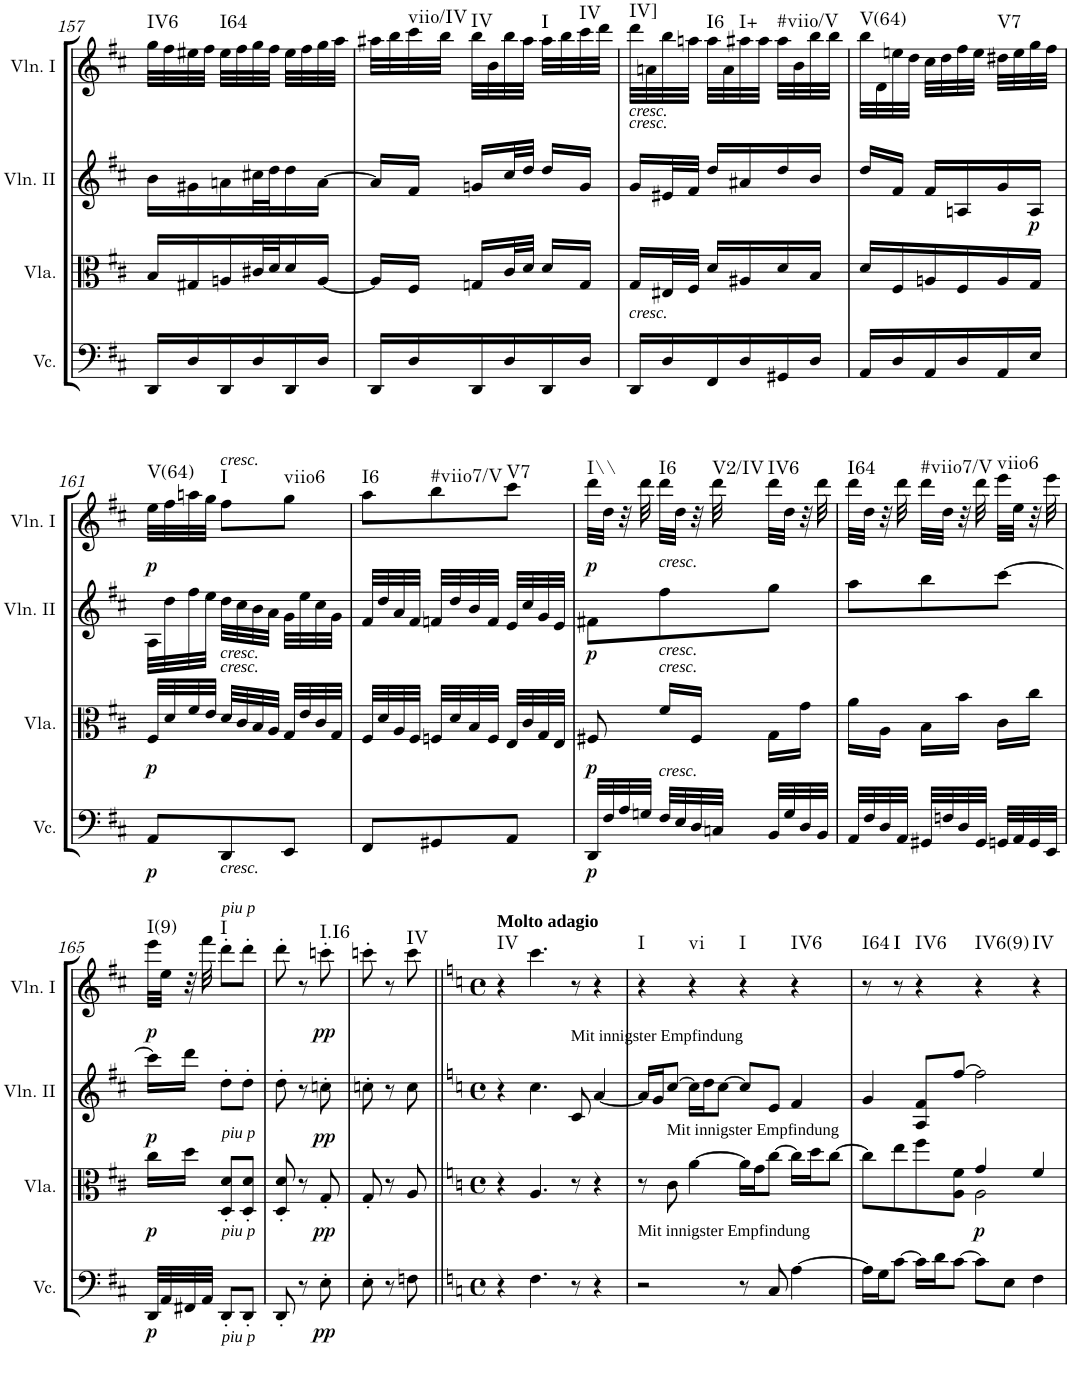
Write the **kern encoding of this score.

**kern	**dynam	**kern	**dynam	**kern	**dynam	**kern	**dynam	**harte
*part4	*part4	*part3	*part3	*part2	*part2	*part1	*part1	*part1
*staff4	*staff4	*staff3	*staff3	*staff2	*staff2	*staff1	*staff1	*
*I"Violoncello	*	*I"Viola	*	*I"Violin II	*	*I"Violin I	*	*
*I'Vc.	*	*I'Vla.	*	*I'Vln. II	*	*I'Vln. I	*	*
!!LO:PB:g=z
*clefF4	*	*clefC3	*	*clefG2	*	*clefG2	*	*
*k[f#c#]	*	*k[f#c#]	*	*k[f#c#]	*	*k[f#c#]	*	*
*M3/8	*	*M3/8	*	*M3/8	*	*M3/8	*	*
=157	=157	=157	=157	=157	=157	=157	=157	=157
!	!	!	!	!	!	!	!	!LO:H:kt=IV6
16DD/LL	.	16B/LL	.	16b\LL	.	32gg\LLL	.	N
.	.	.	.	.	.	32ff#\	.	.
16D/	.	16G#X/	.	16g#X\	.	32ee#X\	.	.
.	.	.	.	.	.	32ff#\JJJ	.	.
!	!	!	!	!	!	!	!	!LO:H:kt=I64
16DD/	.	16An/	.	16an\	.	32ee#\LLL	.	N
.	.	.	.	.	.	32ff#\	.	.
16D/	.	32c#X/L	.	32cc#X\L	.	32gg\	.	.
.	.	32d/J	.	32dd\J	.	32ff#\JJJ	.	.
16DD/	.	16d/	.	16dd\	.	32ee#\LLL	.	.
.	.	.	.	.	.	32ff#\	.	.
16D/JJ	.	[16A/JJ	.	[16a\JJ	.	32gg\	.	.
.	.	.	.	.	.	32aa\JJJ	.	.
=158	=158	=158	=158	=158	=158	=158	=158	=158
16DD/LL	.	16A/LL]	.	16a/LL]	.	32aa#X\LLL	.	.
.	.	.	.	.	.	32bb\	.	.
!	!	!	!	!	!	!	!	!LO:H:kt=viio/IV
16D/	.	16F#/JJ	.	16f#/JJ	.	32ccc#\	.	N
.	.	.	.	.	.	32bb\JJJ	.	.
!	!	!	!	!	!	!	!	!LO:H:kt=IV
16DD/	.	16Gn/LL	.	16gn/LL	.	32bb\LLL	.	N
.	.	.	.	.	.	32b\	.	.
16D/	.	32c#/L	.	32cc#/L	.	32bb\	.	.
.	.	32d/JJJ	.	32dd/JJJ	.	32aa#\JJJ	.	.
!	!	!	!	!	!	!	!	!LO:H:kt=I
16DD/	.	16d/LL	.	16dd/LL	.	32aa#\LLL	.	N
.	.	.	.	.	.	32bb\	.	.
!	!	!	!	!	!	!	!	!LO:H:kt=IV
16D/JJ	.	16G/JJ	.	16g/JJ	.	32ccc#\	.	N
.	.	.	.	.	.	32ddd\JJJ	.	.
=159	=159	=159	=159	=159	=159	=159	=159	=159
!	!	!	!	!	!	!LO:TX:b:i:t=cresc.	!	!
!	!	!	!	!LO:TX:a:i:t=cresc.	!	!	!	!
!	!	!LO:TX:b:i:t=cresc.	!	!	!	!	!	!LO:H:kt=IV]
16DD/LL	.	16G/LL	.	16g/LL	.	32ddd\LLL	.	N
.	.	.	.	.	.	32an\	.	.
16D/	.	32E#X/L	.	32e#X/L	.	32bb\	.	.
.	.	32F#/JJJ	.	32f#/JJJ	.	32aan\JJJ	.	.
!	!	!	!	!	!	!	!	!LO:H:kt=I6
16FF#/	.	16d/LL	.	16dd/LL	.	32aa\LLL	.	N
.	.	.	.	.	.	32a\	.	.
!	!	!	!	!	!	!	!	!LO:H:kt=I+
16D/	.	16A#X/	.	16a#X/	.	32aa#X\	.	N
.	.	.	.	.	.	32aa#\JJJ	.	.
!	!	!	!	!	!	!	!	!LO:H:kt=#viio/V
16GG#X/	.	16d/	.	16dd/	.	32aa#\LLL	.	N
.	.	.	.	.	.	32b\	.	.
16D/JJ	.	16B/JJ	.	16b/JJ	.	32bb\	.	.
.	.	.	.	.	.	32bb\JJJ	.	.
=160	=160	=160	=160	=160	=160	=160	=160	=160
!	!	!	!	!	!	!	!	!LO:H:kt=V(64)
16AA/LL	.	16d/LL	.	16dd/LL	.	32bb\LLL	.	N
.	.	.	.	.	.	32d\	.	.
16D/	.	16F#/	.	16f#/JJ	.	32een\	.	.
.	.	.	.	.	.	32dd\JJJ	.	.
16AA/	.	16An/	.	16f#/LL	.	32cc#\LLL	.	.
.	.	.	.	.	.	32dd\	.	.
16D/	.	16F#/	.	16An/	.	32ff#\	.	.
.	.	.	.	.	.	32ee\JJJ	.	.
!	!	!	!	!	!	!	!	!LO:H:kt=V7
16AA/	.	16A/	.	16g/	.	32dd#X\LLL	.	N
.	.	.	.	.	.	32ee\	.	.
!	!	!	!LO:DY:a	!	!	!	!	!
16E/JJ	.	16G/JJ	p	16A/JJ	.	32gg\	.	.
.	.	.	.	.	.	32ff#\JJJ	.	.
!!LO:LB:g=z
=161	=161	=161	=161	=161	=161	=161	=161	=161
!	!LO:DY:b	!	!LO:DY:b	!	!	!	!LO:DY:b	!LO:H:kt=V(64)
8AA/L	p	32F#/LLL	p	32A\LLL	.	32ee\LLL	p	N
.	.	32d/	.	32dd\	.	32ff#\	.	.
.	.	32f#/	.	32ff#\	.	32aan\	.	.
.	.	32e/JJJ	.	32ee\JJJ	.	32gg\JJJ	.	.
!	!	!	!	!	!	!LO:TX:a:i:t=cresc.	!	!
!	!	!	!	!LO:TX:b:i:t=cresc.	!	!	!	!
!	!	!LO:TX:a:i:t=cresc.	!	!	!	!	!	!
!LO:TX:b:i:t=cresc.	!	!	!	!	!	!	!	!LO:H:kt=I
8DD/	.	32d/LLL	.	32dd\LLL	.	8ff#\L	.	N
.	.	32c#/	.	32cc#\	.	.	.	.
.	.	32B/	.	32b\	.	.	.	.
.	.	32A/JJJ	.	32a\JJJ	.	.	.	.
!	!	!	!	!	!	!	!	!LO:H:kt=viio6
8EE/J	.	32G/LLL	.	32g\LLL	.	8gg\J	.	N
.	.	32e/	.	32ee\	.	.	.	.
.	.	32c#/	.	32cc#\	.	.	.	.
.	.	32G/JJJ	.	32g\JJJ	.	.	.	.
=162	=162	=162	=162	=162	=162	=162	=162	=162
!	!	!	!	!	!	!	!	!LO:H:kt=I6
8FF#/L	.	32F#/LLL	.	32f#/LLL	.	8aa\L	.	N
.	.	32d/	.	32dd/	.	.	.	.
.	.	32A/	.	32a/	.	.	.	.
.	.	32F#/JJJ	.	32f#/JJJ	.	.	.	.
!	!	!	!	!	!	!	!	!LO:H:kt=#viio7/V
8GG#X/	.	32Fn/LLL	.	32fn/LLL	.	8bb\	.	N
.	.	32d/	.	32dd/	.	.	.	.
.	.	32B/	.	32b/	.	.	.	.
.	.	32F/JJJ	.	32f/JJJ	.	.	.	.
!	!	!	!	!	!	!	!	!LO:H:kt=V7
8AA/J	.	32E/LLL	.	32e/LLL	.	8ccc#\J	.	N
.	.	32c#/	.	32cc#/	.	.	.	.
.	.	32G/	.	32g/	.	.	.	.
.	.	32E/JJJ	.	32e/JJJ	.	.	.	.
=163	=163	=163	=163	=163	=163	=163	=163	=163
!	!LO:DY:b	!	!LO:DY:b	!	!LO:DY:b	!	!LO:DY:b	!LO:H:kt=I\\
32DD/LLL	p	8F#X/	p	8f#X\L	p	32ddd\LLL	p	N
32F#/	.	.	.	.	.	32dd\JJJ	.	.
32A/	.	.	.	.	.	32r	.	.
32Gn/JJJ	.	.	.	.	.	32ddd\	.	.
!	!	!	!	!	!	!LO:TX:b:i:t=cresc.	!	!
!	!	!	!	!LO:TX:b:i:t=cresc.	!	!	!	!
!	!	!LO:TX:a:i:t=cresc.	!	!	!	!	!	!
!LO:TX:a:i:t=cresc.	!	!	!	!	!	!	!	!LO:H:kt=I6
32F#/LLL	.	16f#/LL	.	8ff#\	.	32ddd\LLL	.	N
32E/	.	.	.	.	.	32dd\JJJ	.	.
32D/	.	16F#/JJ	.	.	.	32r	.	.
!	!	!	!	!	!	!	!	!LO:H:kt=V2/IV
32Cn/JJJ	.	.	.	.	.	32ddd\	.	N
!	!	!	!	!	!	!	!	!LO:H:kt=IV6
32BB/LLL	.	16G\LL	.	8gg\J	.	32ddd\LLL	.	N
32G/	.	.	.	.	.	32dd\JJJ	.	.
32D/	.	16g\JJ	.	.	.	32r	.	.
32BB/JJJ	.	.	.	.	.	32ddd\	.	.
=164	=164	=164	=164	=164	=164	=164	=164	=164
!	!	!	!	!	!	!	!	!LO:H:kt=I64
32AA/LLL	.	16a\LL	.	8aa\L	.	32ddd\LLL	.	N
32F#/	.	.	.	.	.	32dd\JJJ	.	.
32D/	.	16A\JJ	.	.	.	32r	.	.
32AA/JJJ	.	.	.	.	.	32ddd\	.	.
!	!	!	!	!	!	!	!	!LO:H:kt=#viio7/V
32GG#X/LLL	.	16B\LL	.	8bb\	.	32ddd\LLL	.	N
32Fn/	.	.	.	.	.	32dd\JJJ	.	.
32D/	.	16b\JJ	.	.	.	32r	.	.
32GG#/JJJ	.	.	.	.	.	32ddd\	.	.
!	!	!	!	!	!	!	!	!LO:H:kt=viio6
32GGn/LLL	.	16c#\LL	.	[8ccc#\J	.	32eee\LLL	.	N
32AA/	.	.	.	.	.	32ee\JJJ	.	.
32GG/	.	16cc#\JJ	.	.	.	32r	.	.
32EE/JJJ	.	.	.	.	.	32eee\	.	.
!!LO:LB:g=z
=165	=165	=165	=165	=165	=165	=165	=165	=165
!	!LO:DY:b	!	!LO:DY:b	!	!LO:DY:b	!	!LO:DY:b	!LO:H:kt=I(9)
32DD/LLL	p	16cc#\LL	p	16ccc#\LL]	p	32eee\LLL	p	N
32AA/	.	.	.	.	.	32ee\JJJ	.	.
32FF#X/	.	16dd\JJ	.	16ddd\JJ	.	32r	.	.
32AA/JJJ	.	.	.	.	.	32fff#\	.	.
!	!	!	!	!	!	!LO:TX:a:i:t=piu p	!	!
!	!	!	!	!LO:TX:b:i:t=piu p	!	!	!	!
!LO:TX:a:i:t=piu p	!	!	!	!	!	!	!	!
!LO:TX:b:i:t=piu p	!	!	!	!	!	!	!	!LO:H:kt=I
8DD'/L	.	8D/' 8d/'L	.	8dd'\L	.	8ddd'\L	.	N
8DD'/J	.	8D/' 8d/'J	.	8dd'\J	.	8ddd'\J	.	.
=166	=166	=166	=166	=166	=166	=166	=166	=166
8DD'/	.	8D/' 8d/'	.	8dd'\	.	8ddd'\	.	.
8r	.	8r	.	8r	.	8r	.	.
!	!LO:DY:b	!	!LO:DY:b	!	!LO:DY:b	!	!LO:DY:b	!LO:H:kt=I.I6
8E'\	pp	8G'/	pp	8ccn'\	pp	8cccn'\	pp	N
=167	=167	=167	=167	=167	=167	=167	=167	=167
8E'\	.	8G'/	.	8ccn'\	.	8cccn'\	.	.
8r	.	8r	.	8r	.	8r	.	.
!	!	!	!	!	!	!	!	!LO:H:kt=IV
8Fn\	.	8A/	.	8cc\	.	8ccc\	.	N
=168||	=168||	=168||	=168||	=168||	=168||	=168||	=168||	=168||
*k[]	*	*k[]	*	*k[]	*	*k[]	*	*
*M4/4	*	*M4/4	*	*M4/4	*	*M4/4	*	*
*met(c)	*	*met(c)	*	*met(c)	*	*met(c)	*	*
!	!	!	!	!	!	!LO:TX:a:B:t=Molto adagio	!	!LO:H:kt=IV
4r	.	4r	.	4r	.	4r	.	N
4.F\	.	4.A/	.	4.cc\	.	4.ccc\	.	.
!	!	!	!	!LO:TX:a:t=Mit innigster Empfindung	!	!	!	!
8r	.	8r	.	8c/	.	8r	.	.
4r	.	4r	.	[4a/	.	4r	.	.
=169	=169	=169	=169	=169	=169	=169	=169	=169
!LO:TX:a:t=Mit innigster Empfindung	!	!	!	!	!	!	!	!LO:H:kt=I
2r	.	8r	.	16a/LL]	.	4r	.	N
.	.	.	.	16g/J	.	.	.	.
!	!	!LO:TX:a:t=Mit innigster Empfindung	!	!	!	!	!	!
.	.	8c\	.	[8cc/J	.	.	.	.
!	!	!	!	!	!	!	!	!LO:H:kt=vi
.	.	[4a\	.	16cc\LL]	.	4r	.	N
.	.	.	.	16dd\J	.	.	.	.
.	.	.	.	[8cc\J	.	.	.	.
!	!	!	!	!	!	!	!	!LO:H:kt=I
8r	.	16a\LL]	.	8cc/L]	.	4r	.	N
.	.	16g\J	.	.	.	.	.	.
8C/	.	[8cc\J	.	8e/J	.	.	.	.
!	!	!	!	!	!	!	!	!LO:H:kt=IV6
[4A\	.	16cc\LL]	.	4f/	.	4r	.	N
.	.	16dd\J	.	.	.	.	.	.
.	.	[8cc\J	.	.	.	.	.	.
=170	=170	=170	=170	=170	=170	=170	=170	=170
*	*	*^	*	*	*	*	*	*
!	!	!	!	!	!	!	!	!	!LO:H:kt=I64
16A\LL]	.	8cc\L]	2ryy	.	4g/	.	8r	.	N
16G\J	.	.	.	.	.	.	.	.	.
!	!	!	!	!	!	!	!	!	!LO:H:kt=I
[8c\J	.	8ee\	.	.	.	.	8r	.	N
!	!	!	!	!	!	!	!	!	!LO:H:kt=IV6
16c\LL]	.	8ff\	.	.	8A/ 8f/L	.	4r	.	N
16d\J	.	.	.	.	.	.	.	.	.
[8c\J	.	8A\ 8f\J	.	.	[8ff/J	.	.	.	.
!	!	!	!	!LO:DY:b	!	!	!	!	!LO:H:kt=IV6(9)
8c\L]	.	4g/	2A\	p	2ff\]	.	4r	.	N
8E\J	.	.	.	.	.	.	.	.	.
!	!	!	!	!	!	!	!	!	!LO:H:kt=IV
4F\	.	4f/	.	.	.	.	4r	.	N
*	*	*v	*v	*	*	*	*	*	*
=	=	=	=	=	=	=	=	=
*-	*-	*-	*-	*-	*-	*-	*-	*-
